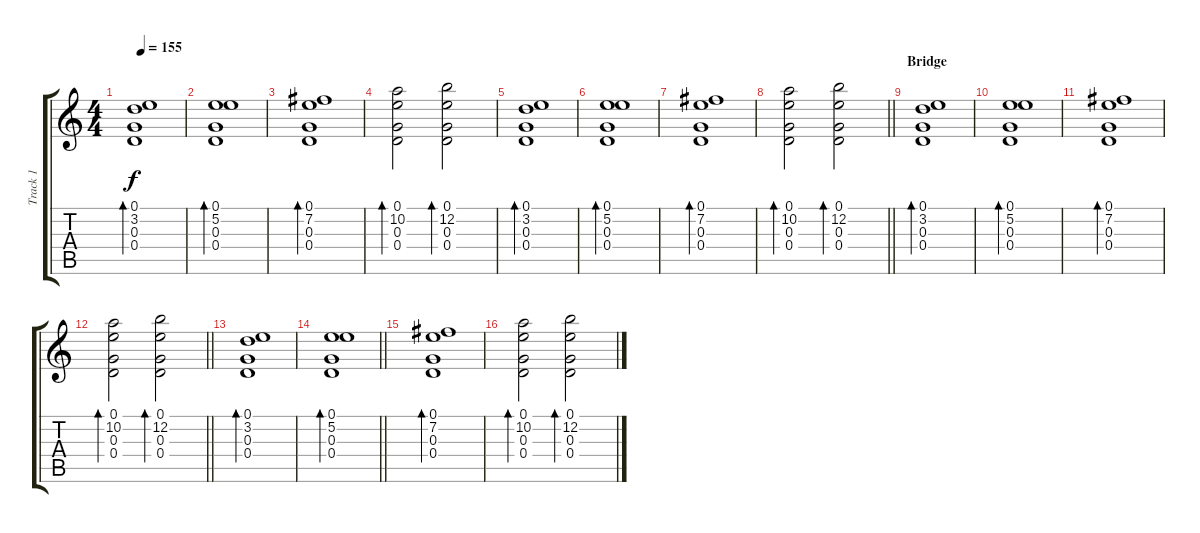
\track ("Track 1" "Track 1") {instrument electricguitarclean}
\staff {score tabs}
\tuning (E4 B3 G3 D3 A2 E2) {hide}
\ts (4 4)
\tempo 155
\clef g2
\ks c
(0.1 3.2 0.3 0.4).1{bd 240 dy f} |
(0.1 5.2 0.3 0.4).1{bd 240} |
(0.1 7.2 0.3 0.4).1{bd 240} |
(0.1 10.2 0.3 0.4).2{bd 240} (0.1 12.2 0.3 0.4).2{bd 240} |
(0.1 3.2 0.3 0.4).1{bd 240} |
(0.1 5.2 0.3 0.4).1{bd 240} |
(0.1 7.2 0.3 0.4).1{bd 240} |
\barLineRight lightlight
(0.1 10.2 0.3 0.4).2{bd 240} (0.1 12.2 0.3 0.4).2{bd 240} |
\section ("" "Bridge")
(0.1 3.2 0.3 0.4).1{bd 240} |
(0.1 5.2 0.3 0.4).1{bd 240} |
(0.1 7.2 0.3 0.4).1{bd 240} |
\barLineRight lightlight
(0.1 10.2 0.3 0.4).2{bd 240} (0.1 12.2 0.3 0.4).2{bd 240} |
(0.1 3.2 0.3 0.4).1{bd 240} |
\barLineRight lightlight
(0.1 5.2 0.3 0.4).1{bd 240} |
(0.1 7.2 0.3 0.4).1{bd 240} |
(0.1 10.2 0.3 0.4).2{bd 240} (0.1 12.2 0.3 0.4).2{bd 240}
